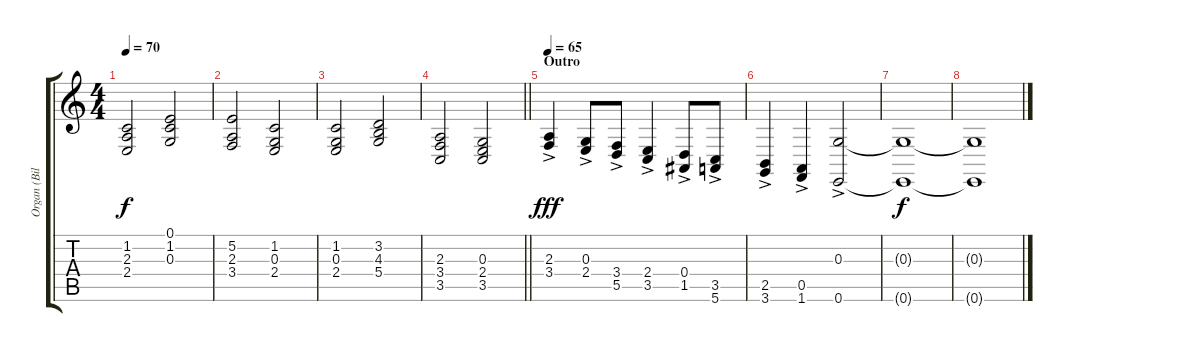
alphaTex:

\track ("Organ (Billy Preston)" "Organ (Bil") {instrument rockorgan}
\staff {score tabs}
\tuning (E4 B3 G3 D3 A2 E2) {hide}
\ts (4 4)
\tempo 70
\clef g2
\ks c
(1.2 2.3 2.4).2{dy f} (0.1 1.2 0.3).2 |
(5.2 2.3 3.4).2 (1.2 0.3 2.4).2 |
(1.2 0.3 2.4).2 (3.2 4.3 5.4).2 |
\barLineRight lightlight
(2.3 3.4 3.5).2 (0.3 2.4 3.5).2 |
\section ("" "Outro")
\tempo 65
(2.3{ac} 3.4{ac}).4{dy fff} (0.3{ac} 2.4{ac}).8 (3.4{ac} 5.5{ac}).8 (2.4{ac} 3.5{ac}).4 (0.4{ac} 1.5{ac}).8 (3.5{ac} 5.6{ac}).8 |
(2.5{ac} 3.6{ac}).4 (0.5{ac} 1.6{ac}).4 (0.3{ac} 0.6{ac}).2 |
(0.3{t} 0.6{t}).1{dy f} |
(0.3{t} 0.6{t}).1
